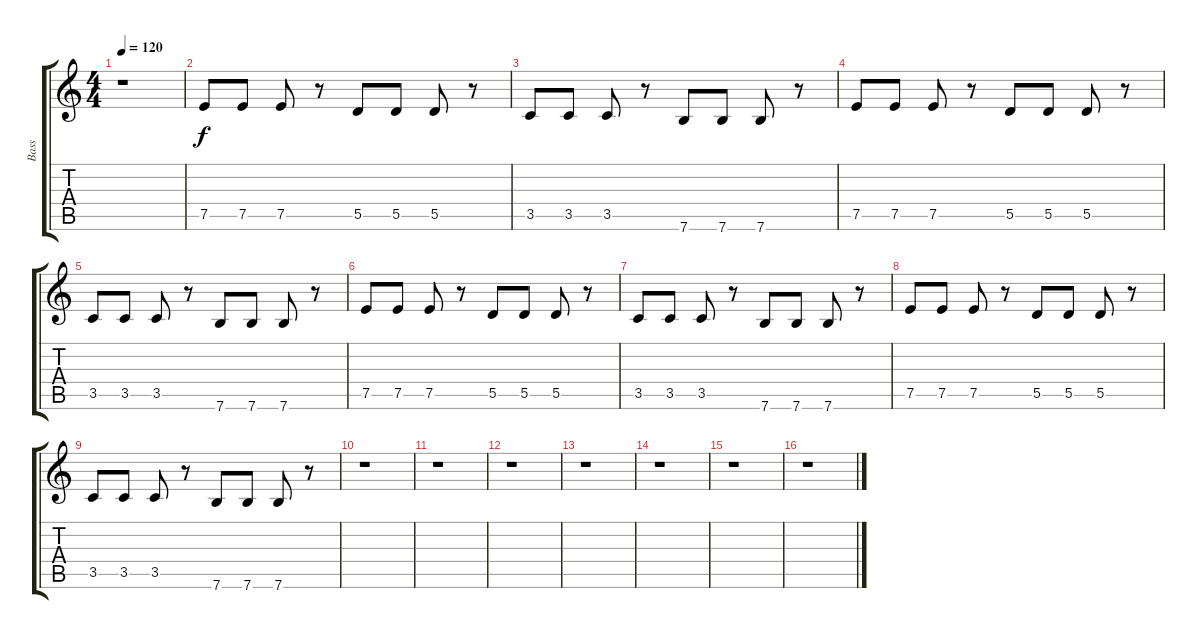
\track ("Bass" "Bass") {instrument electricbassfinger}
\staff {score tabs}
\tuning (E4 B3 G3 D3 A2 E2) {hide}
\ts (4 4)
\tempo 120
\clef g2
\ks c
r.1{dy f} |
7.5.8 7.5.8 7.5.8 r.8 5.5.8 5.5.8 5.5.8 r.8 |
3.5.8 3.5.8 3.5.8 r.8 7.6.8 7.6.8 7.6.8 r.8 |
7.5.8 7.5.8 7.5.8 r.8 5.5.8 5.5.8 5.5.8 r.8 |
3.5.8 3.5.8 3.5.8 r.8 7.6.8 7.6.8 7.6.8 r.8 |
7.5.8 7.5.8 7.5.8 r.8 5.5.8 5.5.8 5.5.8 r.8 |
3.5.8 3.5.8 3.5.8 r.8 7.6.8 7.6.8 7.6.8 r.8 |
7.5.8 7.5.8 7.5.8 r.8 5.5.8 5.5.8 5.5.8 r.8 |
3.5.8 3.5.8 3.5.8 r.8 7.6.8 7.6.8 7.6.8 r.8 |
r.1 |
r.1 |
r.1 |
r.1 |
r.1 |
r.1 |
r.1
